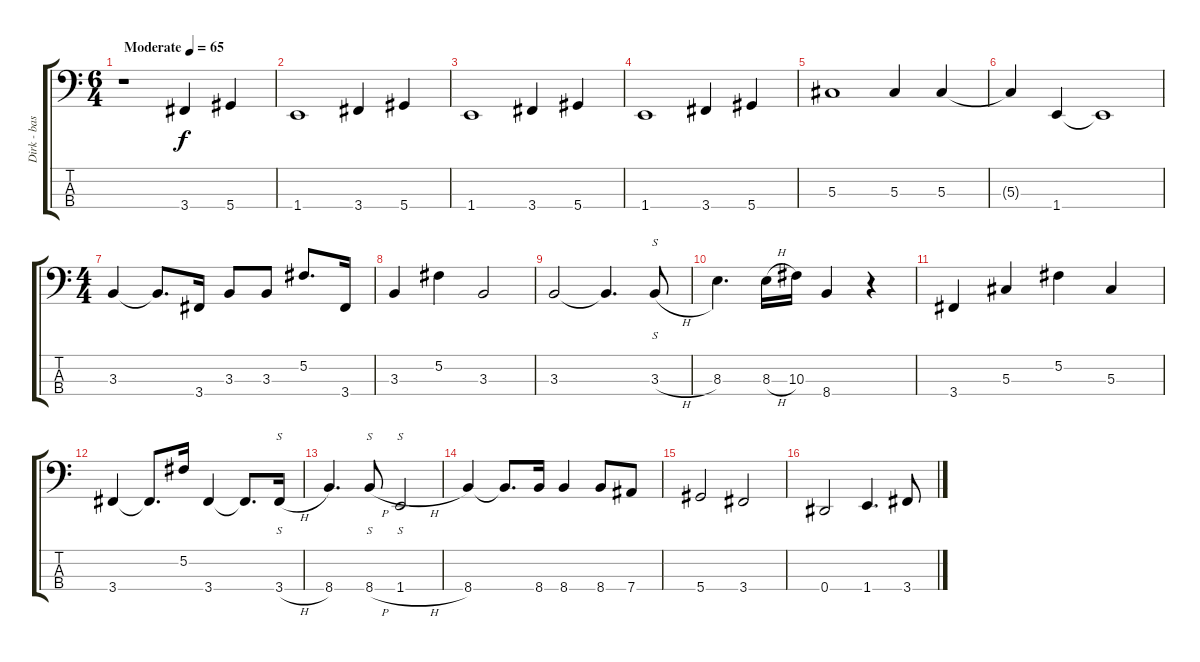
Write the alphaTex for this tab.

\track ("Dirk - basse" "Dirk - bas") {instrument electricbassfinger}
\staff {score tabs}
\tuning (Gb2 Db2 Ab1 Eb1) {hide}
\ts (6 4)
\tempo (65 "Moderate")
\clef f4
\ks c
r.1{dy f instrument electricbassfinger} 3.4.4 5.4.4 |
1.4.1 3.4.4 5.4.4 |
1.4.1 3.4.4 5.4.4 |
1.4.1 3.4.4 5.4.4 |
5.3.1 5.3.4 5.3.4 |
5.3{t}.4 1.4.4 1.4{t}.1 |
\ts (4 4)
3.3.4 3.3{t}.8{d} 3.4.16 3.3.8 3.3.8 5.2.8{d} 3.4.16 |
3.3.4 5.2.4 3.3.2 |
3.3.2 3.3{t}.4{d} 3.3{h}.8{s} |
8.3.4{d} 8.3{h}.16 10.3.16 8.4.4 r.4 |
3.4.4 5.3.4 5.2.4 5.3.4 |
3.4.4 3.4{t}.8{d} 5.2.16 3.4.4 3.4{t}.8{d} 3.4{h}.16{s} |
8.4.4{d} 8.4{h}.8{s} 1.4{h}.2{s} |
8.4.4 8.4{t}.8{d} 8.4.16 8.4.4 8.4.8 7.4.8 |
5.4.2 3.4.2 |
0.4.2 1.4.4{d} 3.4.8
